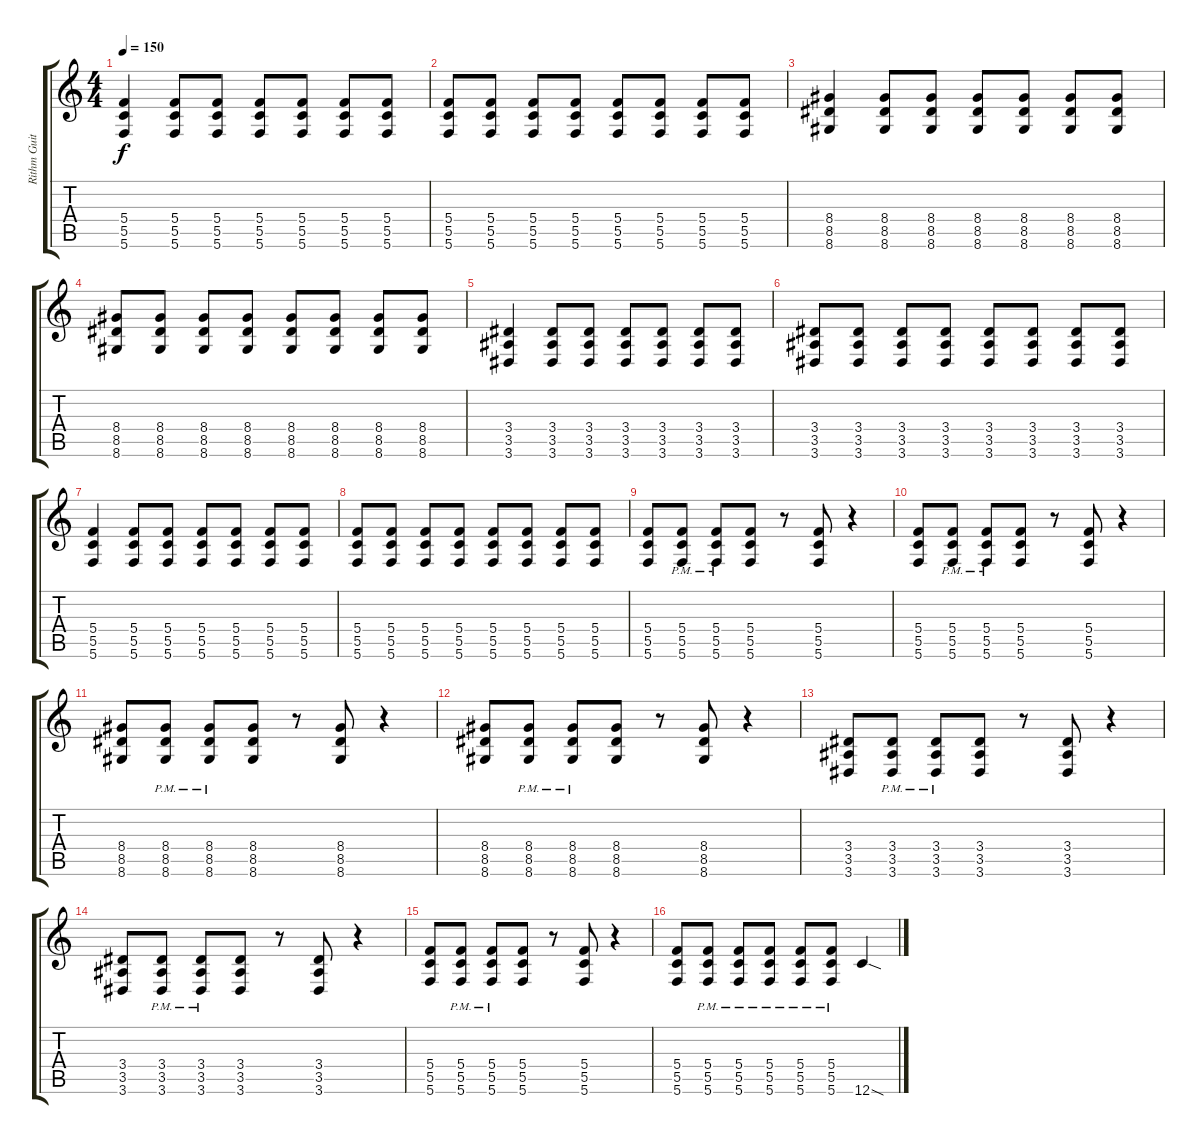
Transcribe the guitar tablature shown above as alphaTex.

\track ("Rithm Guitar" "Rithm Guit") {instrument distortionguitar}
\staff {score tabs}
\tuning (D4 A3 F3 C3 G2 C2) {hide}
\ts (4 4)
\tempo 150
\clef g2
\ks c
(5.4 5.5 5.6).4{dy f} (5.4 5.5 5.6).8 (5.4 5.5 5.6).8 (5.4 5.5 5.6).8 (5.4 5.5 5.6).8 (5.4 5.5 5.6).8 (5.4 5.5 5.6).8 |
(5.4 5.5 5.6).8 (5.4 5.5 5.6).8 (5.4 5.5 5.6).8 (5.4 5.5 5.6).8 (5.4 5.5 5.6).8 (5.4 5.5 5.6).8 (5.4 5.5 5.6).8 (5.4 5.5 5.6).8 |
(8.4 8.5 8.6).4 (8.4 8.5 8.6).8 (8.4 8.5 8.6).8 (8.4 8.5 8.6).8 (8.4 8.5 8.6).8 (8.4 8.5 8.6).8 (8.4 8.5 8.6).8 |
(8.4 8.5 8.6).8 (8.4 8.5 8.6).8 (8.4 8.5 8.6).8 (8.4 8.5 8.6).8 (8.4 8.5 8.6).8 (8.4 8.5 8.6).8 (8.4 8.5 8.6).8 (8.4 8.5 8.6).8 |
(3.4 3.5 3.6).4 (3.4 3.5 3.6).8 (3.4 3.5 3.6).8 (3.4 3.5 3.6).8 (3.4 3.5 3.6).8 (3.4 3.5 3.6).8 (3.4 3.5 3.6).8 |
(3.4 3.5 3.6).8 (3.4 3.5 3.6).8 (3.4 3.5 3.6).8 (3.4 3.5 3.6).8 (3.4 3.5 3.6).8 (3.4 3.5 3.6).8 (3.4 3.5 3.6).8 (3.4 3.5 3.6).8 |
(5.4 5.5 5.6).4 (5.4 5.5 5.6).8 (5.4 5.5 5.6).8 (5.4 5.5 5.6).8 (5.4 5.5 5.6).8 (5.4 5.5 5.6).8 (5.4 5.5 5.6).8 |
(5.4 5.5 5.6).8 (5.4 5.5 5.6).8 (5.4 5.5 5.6).8 (5.4 5.5 5.6).8 (5.4 5.5 5.6).8 (5.4 5.5 5.6).8 (5.4 5.5 5.6).8 (5.4 5.5 5.6).8 |
(5.4 5.5 5.6).8 (5.4{pm} 5.5{pm} 5.6{pm}).8 (5.4{pm} 5.5{pm} 5.6{pm}).8 (5.4 5.5 5.6).8 r.8 (5.4 5.5 5.6).8 r.4 |
(5.4 5.5 5.6).8 (5.4{pm} 5.5{pm} 5.6{pm}).8 (5.4{pm} 5.5{pm} 5.6{pm}).8 (5.4 5.5 5.6).8 r.8 (5.4 5.5 5.6).8 r.4 |
(8.4 8.5 8.6).8 (8.4{pm} 8.5{pm} 8.6{pm}).8 (8.4{pm} 8.5{pm} 8.6{pm}).8 (8.4 8.5 8.6).8 r.8 (8.4 8.5 8.6).8 r.4 |
(8.4 8.5 8.6).8 (8.4{pm} 8.5{pm} 8.6{pm}).8 (8.4{pm} 8.5{pm} 8.6{pm}).8 (8.4 8.5 8.6).8 r.8 (8.4 8.5 8.6).8 r.4 |
(3.4 3.5 3.6).8 (3.4{pm} 3.5{pm} 3.6{pm}).8 (3.4{pm} 3.5{pm} 3.6{pm}).8 (3.4 3.5 3.6).8 r.8 (3.4 3.5 3.6).8 r.4 |
(3.4 3.5 3.6).8 (3.4{pm} 3.5{pm} 3.6{pm}).8 (3.4{pm} 3.5{pm} 3.6{pm}).8 (3.4 3.5 3.6).8 r.8 (3.4 3.5 3.6).8 r.4 |
(5.4 5.5 5.6).8 (5.4{pm} 5.5{pm} 5.6{pm}).8 (5.4{pm} 5.5{pm} 5.6{pm}).8 (5.4 5.5 5.6).8 r.8 (5.4 5.5 5.6).8 r.4 |
(5.4 5.5 5.6).8 (5.4{pm} 5.5{pm} 5.6{pm}).8 (5.4{pm} 5.5{pm} 5.6{pm}).8 (5.4{pm} 5.5{pm} 5.6{pm}).8 (5.4{pm} 5.5{pm} 5.6{pm}).8 (5.4{pm} 5.5{pm} 5.6{pm}).8 12.6{sod}.4
